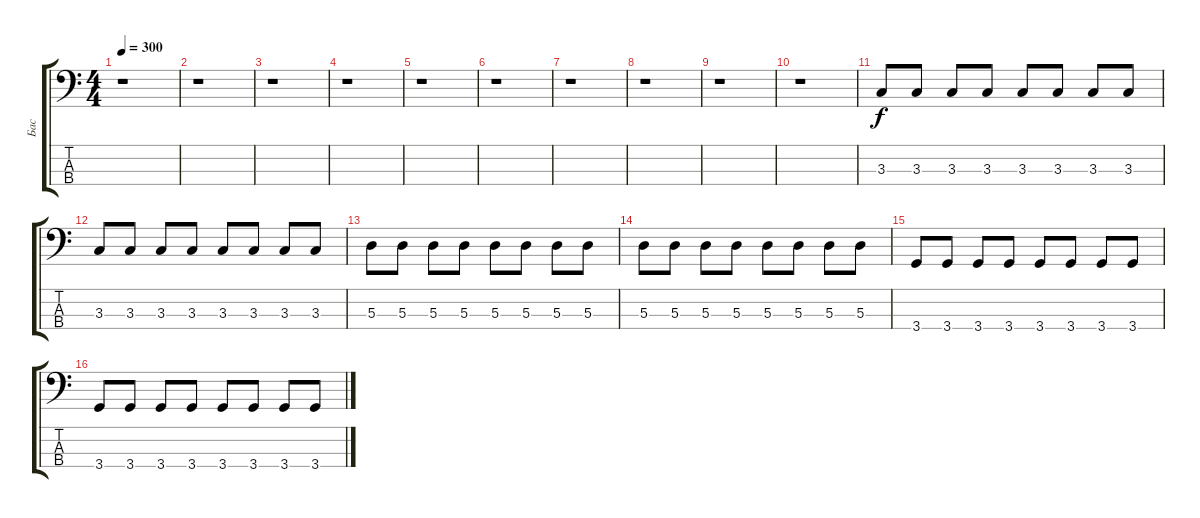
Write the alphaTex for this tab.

\track ("Бас" "Бас") {instrument electricbassfinger}
\staff {score tabs}
\tuning (G2 D2 A1 E1) {hide}
\ts (4 4)
\tempo 300
\clef f4
\ks c
r.1{dy f} |
r.1 |
r.1 |
r.1 |
r.1 |
r.1 |
r.1 |
r.1 |
r.1 |
r.1 |
3.3.8 3.3.8 3.3.8 3.3.8 3.3.8 3.3.8 3.3.8 3.3.8 |
3.3.8 3.3.8 3.3.8 3.3.8 3.3.8 3.3.8 3.3.8 3.3.8 |
5.3.8 5.3.8 5.3.8 5.3.8 5.3.8 5.3.8 5.3.8 5.3.8 |
5.3.8 5.3.8 5.3.8 5.3.8 5.3.8 5.3.8 5.3.8 5.3.8 |
3.4.8 3.4.8 3.4.8 3.4.8 3.4.8 3.4.8 3.4.8 3.4.8 |
3.4.8 3.4.8 3.4.8 3.4.8 3.4.8 3.4.8 3.4.8 3.4.8
